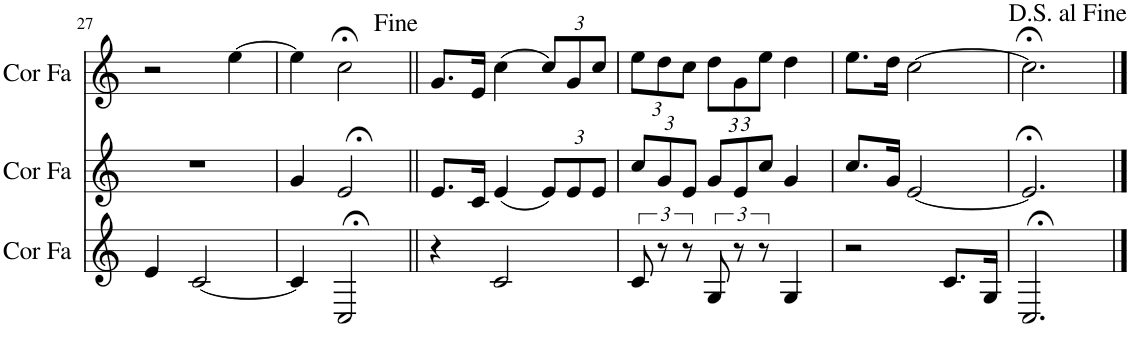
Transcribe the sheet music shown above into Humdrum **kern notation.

**kern	**kern	**kern
*part3	*part2	*part1
*staff3	*staff2	*staff1
*I"Cor en Fa	*I"Cor en Fa	*I"Cor en Fa
*I'Cor Fa	*I'Cor Fa	*I'Cor Fa
!!LO:PB:g=z
*clefG2	*clefG2	*clefG2
*Trd4c7	*Trd4c7	*Trd4c7
*k[]	*k[]	*k[]
*M3/4	*M3/4	*M3/4
=27	=27	=27
4e/	2.r	2r
[2c/	.	.
.	.	[4ee\
=28	=28	=28
4c/]	4g/	4ee\]
2C;</	2e;</	2cc;<\
=29||	=29||	=29||
4r	8.e/L	8.g/L
.	16c/Jk	16e/Jk
2c/	(4e/	(4cc\
*	*Xbrackettup	*Xbrackettup
.	12e/L)	12cc/L)
.	12e/	12g/
.	12e/J	12cc/J
=30	=30	=30
12c/	12cc/L	12ee\L
12r	12g/	12dd\
12r	12e/J	12cc\J
12G/	12g/L	12dd\L
12r	12e/	12g\
12r	12cc/J	12ee\J
4G/	4g/	4dd\
=31	=31	=31
2r	8.cc/L	8.ee\L
.	16g/Jk	16dd\Jk
.	[2e/	[2cc\
8.c/L	.	.
16G/Jk	.	.
=32	=32	=32
2.C;</	2.e;</]	2.cc;<\]
==	==	==
*-	*-	*-
